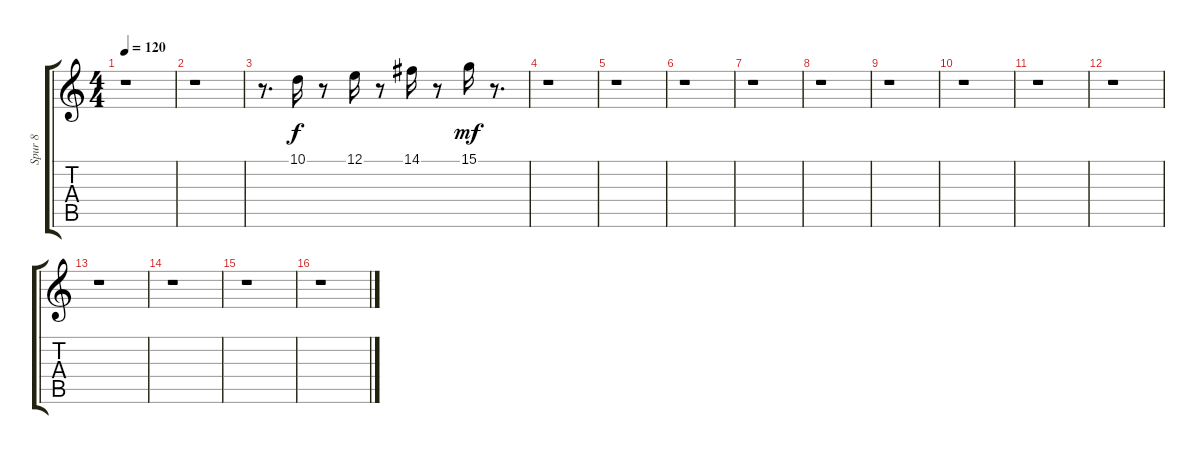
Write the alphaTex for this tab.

\track ("Spur 8" "Spur 8") {instrument brasssection}
\staff {score tabs}
\tuning (E4 B3 G3 D3 A2 E2) {hide}
\ts (4 4)
\tempo 120
\clef g2
\ks c
r.1{dy f instrument brasssection} |
r.1 |
r.8{d} 10.1.16 r.8 12.1.16 r.8 14.1.16 r.8 15.1.16{dy mf} r.8{d} |
r.1 |
r.1 |
r.1 |
r.1 |
r.1 |
r.1 |
r.1 |
r.1 |
r.1 |
r.1 |
r.1 |
r.1 |
r.1
